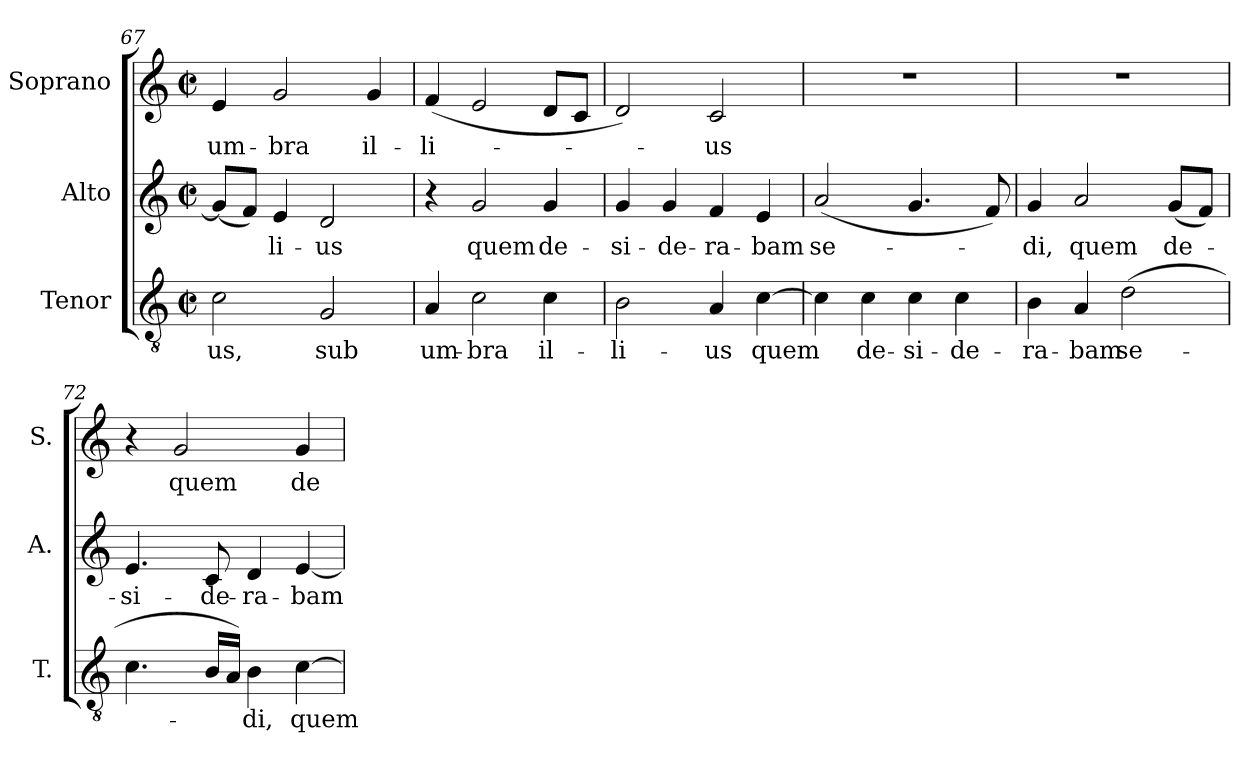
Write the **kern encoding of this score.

**kern	**text	**kern	**text	**kern	**text
*part3	*part3	*part2	*part2	*part1	*part1
*staff3	*staff3	*staff2	*staff2	*staff1	*staff1
*I"Tenor	*	*I"Alto	*	*I"Soprano	*
*I'T.	*	*I'A.	*	*I'S.	*
*clefGv2	*	*clefG2	*	*clefG2	*
*ITrd7c12	*	*	*	*	*
*k[]	*	*k[]	*	*k[]	*
*C:	*	*C:	*	*C:	*
*M2/2	*	*M2/2	*	*M2/2	*
*met(c|)	*	*met(c|)	*	*met(c|)	*
=67	=67	=67	=67	=67	=67
!	!LO:LY:b:color=#000000	!	!	!	!
!	!	!	!	!	!LO:LY:b:color=#000000
2Ci\	-us,	(8gi/L]	.	4ei/	um-
.	.	8fi/J)	.	.	.
!	!	!	!LO:LY:b:color=#000000	!	!
!	!	!	!	!	!LO:LY:b:color=#000000
.	.	4ei/	-li-	2gi/	-bra
!	!LO:LY:b:color=#000000	!	!	!	!
!	!	!	!LO:LY:b:color=#000000	!	!
2GGi/	sub	2di/	-us	.	.
!	!	!	!	!	!LO:LY:b:color=#000000
.	.	.	.	4gi/	il-
!!LO:LB:g=z
=68	=68	=68	=68	=68	=68
!	!LO:LY:b:color=#000000	!	!	!	!
!	!	!	!	!	!LO:LY:b:color=#000000
4AAi/	um-	4r	.	(4fi/	-li-
!	!LO:LY:b:color=#000000	!	!	!	!
!	!	!	!LO:LY:b:color=#000000	!	!
2Ci\	-bra	2gi/	quem	2ei/	.
!	!LO:LY:b:color=#000000	!	!	!	!
!	!	!	!LO:LY:b:color=#000000	!	!
4Ci\	il-	4gi/	de-	8di/L	.
.	.	.	.	8ci/J	.
=69	=69	=69	=69	=69	=69
!	!LO:LY:b:color=#000000	!	!	!	!
!	!	!	!LO:LY:b:color=#000000	!	!
2BBi\	-li-	4gi/	-si-	2di/)	.
!	!	!	!LO:LY:b:color=#000000	!	!
.	.	4gi/	-de-	.	.
!	!LO:LY:b:color=#000000	!	!	!	!
!	!	!	!LO:LY:b:color=#000000	!	!
!	!	!	!	!	!LO:LY:b:color=#000000
4AAi/	-us	4fi/	-ra-	2ci/	-us
!	!LO:LY:b:color=#000000	!	!	!	!
!	!	!	!LO:LY:b:color=#000000	!	!
[4Ci\	quem	4ei/	-bam	.	.
=70	=70	=70	=70	=70	=70
!	!	!	!LO:LY:b:color=#000000	!	!
4Ci\]	.	(2ai/	se-	1r	.
!	!LO:LY:b:color=#000000	!	!	!	!
4Ci\	de-	.	.	.	.
!	!LO:LY:b:color=#000000	!	!	!	!
4Ci\	-si-	4.gi/	.	.	.
!	!LO:LY:b:color=#000000	!	!	!	!
4Ci\	-de-	.	.	.	.
.	.	8fi/)	.	.	.
=71	=71	=71	=71	=71	=71
!	!LO:LY:b:color=#000000	!	!	!	!
!	!	!	!LO:LY:b:color=#000000	!	!
4BBi\	-ra-	4gi/	-di,	1r	.
!	!LO:LY:b:color=#000000	!	!	!	!
!	!	!	!LO:LY:b:color=#000000	!	!
4AAi/	-bam	2ai/	quem	.	.
!	!LO:LY:b:color=#000000	!	!	!	!
(2Di\	se-	.	.	.	.
!	!	!	!LO:LY:b:color=#000000	!	!
.	.	(8gi/L	de-	.	.
.	.	8fi/J)	.	.	.
=72	=72	=72	=72	=72	=72
!	!	!	!LO:LY:b:color=#000000	!	!
4.Ci\	.	4.ei/	-si-	4r	.
!	!	!	!	!	!LO:LY:b:color=#000000
.	.	.	.	2gi/	quem
!	!	!	!LO:LY:b:color=#000000	!	!
16BBi/LL	.	8ci/	-de-	.	.
16AAi/JJ)	.	.	.	.	.
!	!LO:LY:b:color=#000000	!	!	!	!
!	!	!	!LO:LY:b:color=#000000	!	!
4BBi\	-di,	4di/	-ra-	.	.
!	!LO:LY:b:color=#000000	!	!	!	!
!	!	!	!LO:LY:b:color=#000000	!	!
!	!	!	!	!	!LO:LY:b:color=#000000
[4Ci\	quem	[4ei/	-bam	4gi/	de-
=	=	=	=	=	=
*-	*-	*-	*-	*-	*-
